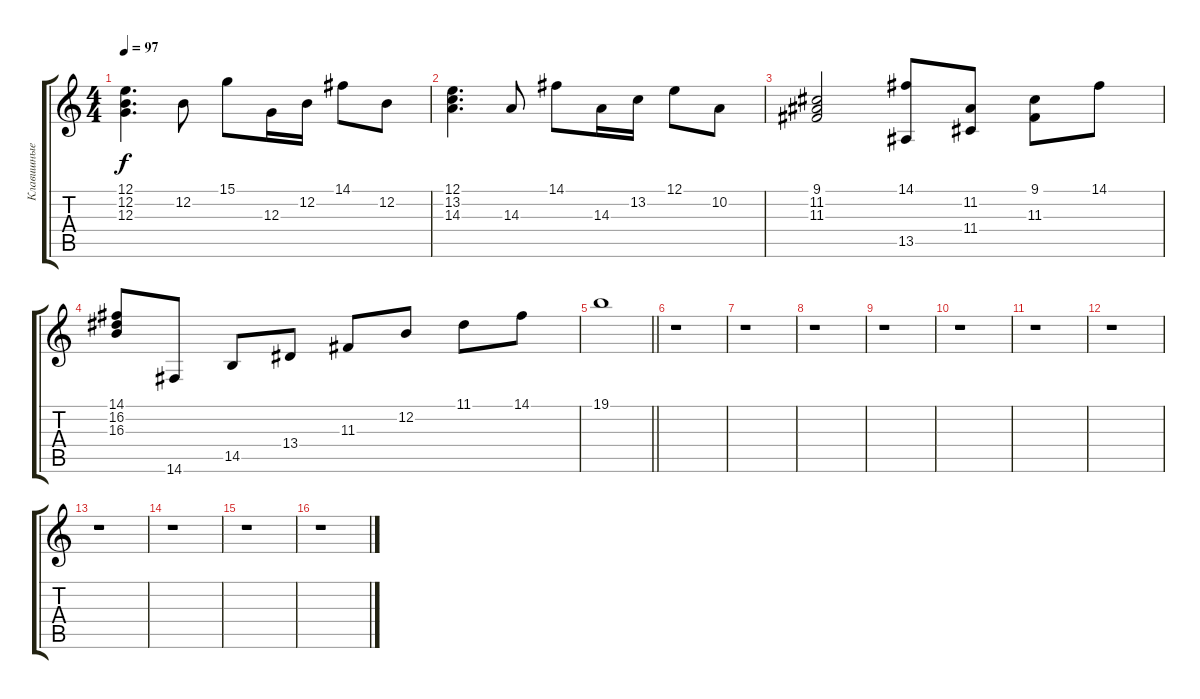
\track ("Клавишные II" "Клавишные ") {instrument acousticgrandpiano}
\staff {score tabs}
\tuning (E4 B3 G3 D3 A2 E2) {hide}
\ts (4 4)
\tempo 97
\clef g2
\ks c
(12.1 12.2 12.3).4{d dy f} 12.2.8 15.1.8 12.3.16 12.2.16 14.1.8 12.2.8 |
(12.1 13.2 14.3).4{d} 14.3.8 14.1.8 14.3.16 13.2.16 12.1.8 10.2.8 |
(9.1 11.2 11.3).2 (14.1 13.5).8 (11.2 11.4).8 (9.1 11.3).8 14.1.8 |
(14.1 16.2 16.3).8 14.6.8 14.5.8 13.4.8 11.3.8 12.2.8 11.1.8 14.1.8 |
\barLineRight lightlight
19.1.1 |
r.1 |
r.1 |
r.1 |
r.1 |
r.1 |
r.1 |
r.1 |
r.1 |
r.1 |
r.1 |
r.1
